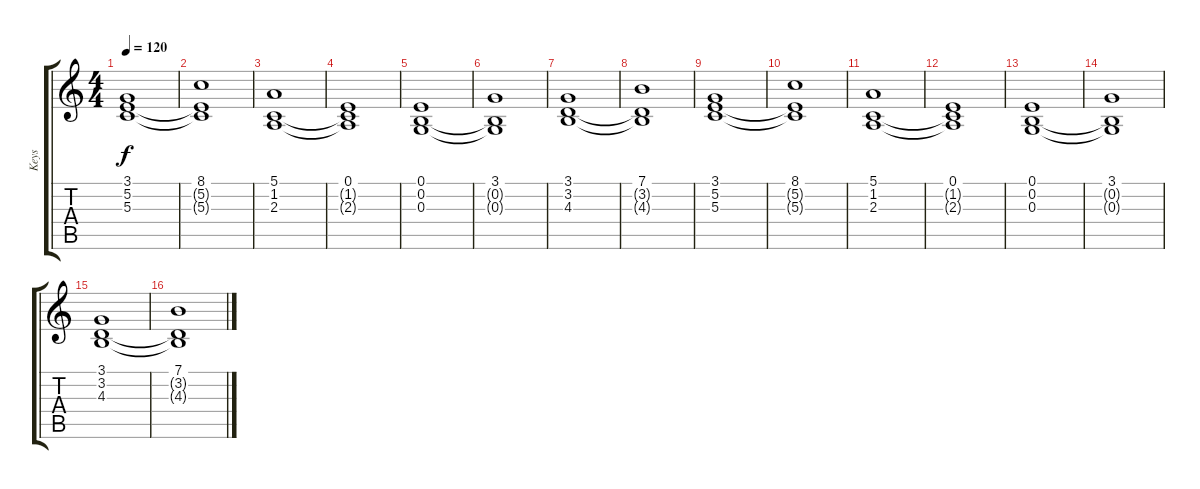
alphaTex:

\track ("Keys" "Keys") {instrument synthstrings1}
\staff {score tabs}
\tuning (E4 B3 G3 D3 A2 E2) {hide}
\ts (4 4)
\tempo 120
\clef g2
\ks c
(3.1 5.2 5.3).1{dy f} |
(8.1 5.2{t} 5.3{t}).1 |
(5.1 1.2 2.3).1 |
(0.1 1.2{t} 2.3{t}).1 |
(0.1 0.2 0.3).1 |
(3.1 0.2{t} 0.3{t}).1 |
(3.1 3.2 4.3).1 |
(7.1 3.2{t} 4.3{t}).1 |
(3.1 5.2 5.3).1 |
(8.1 5.2{t} 5.3{t}).1 |
(5.1 1.2 2.3).1 |
(0.1 1.2{t} 2.3{t}).1 |
(0.1 0.2 0.3).1 |
(3.1 0.2{t} 0.3{t}).1 |
(3.1 3.2 4.3).1 |
(7.1 3.2{t} 4.3{t}).1
